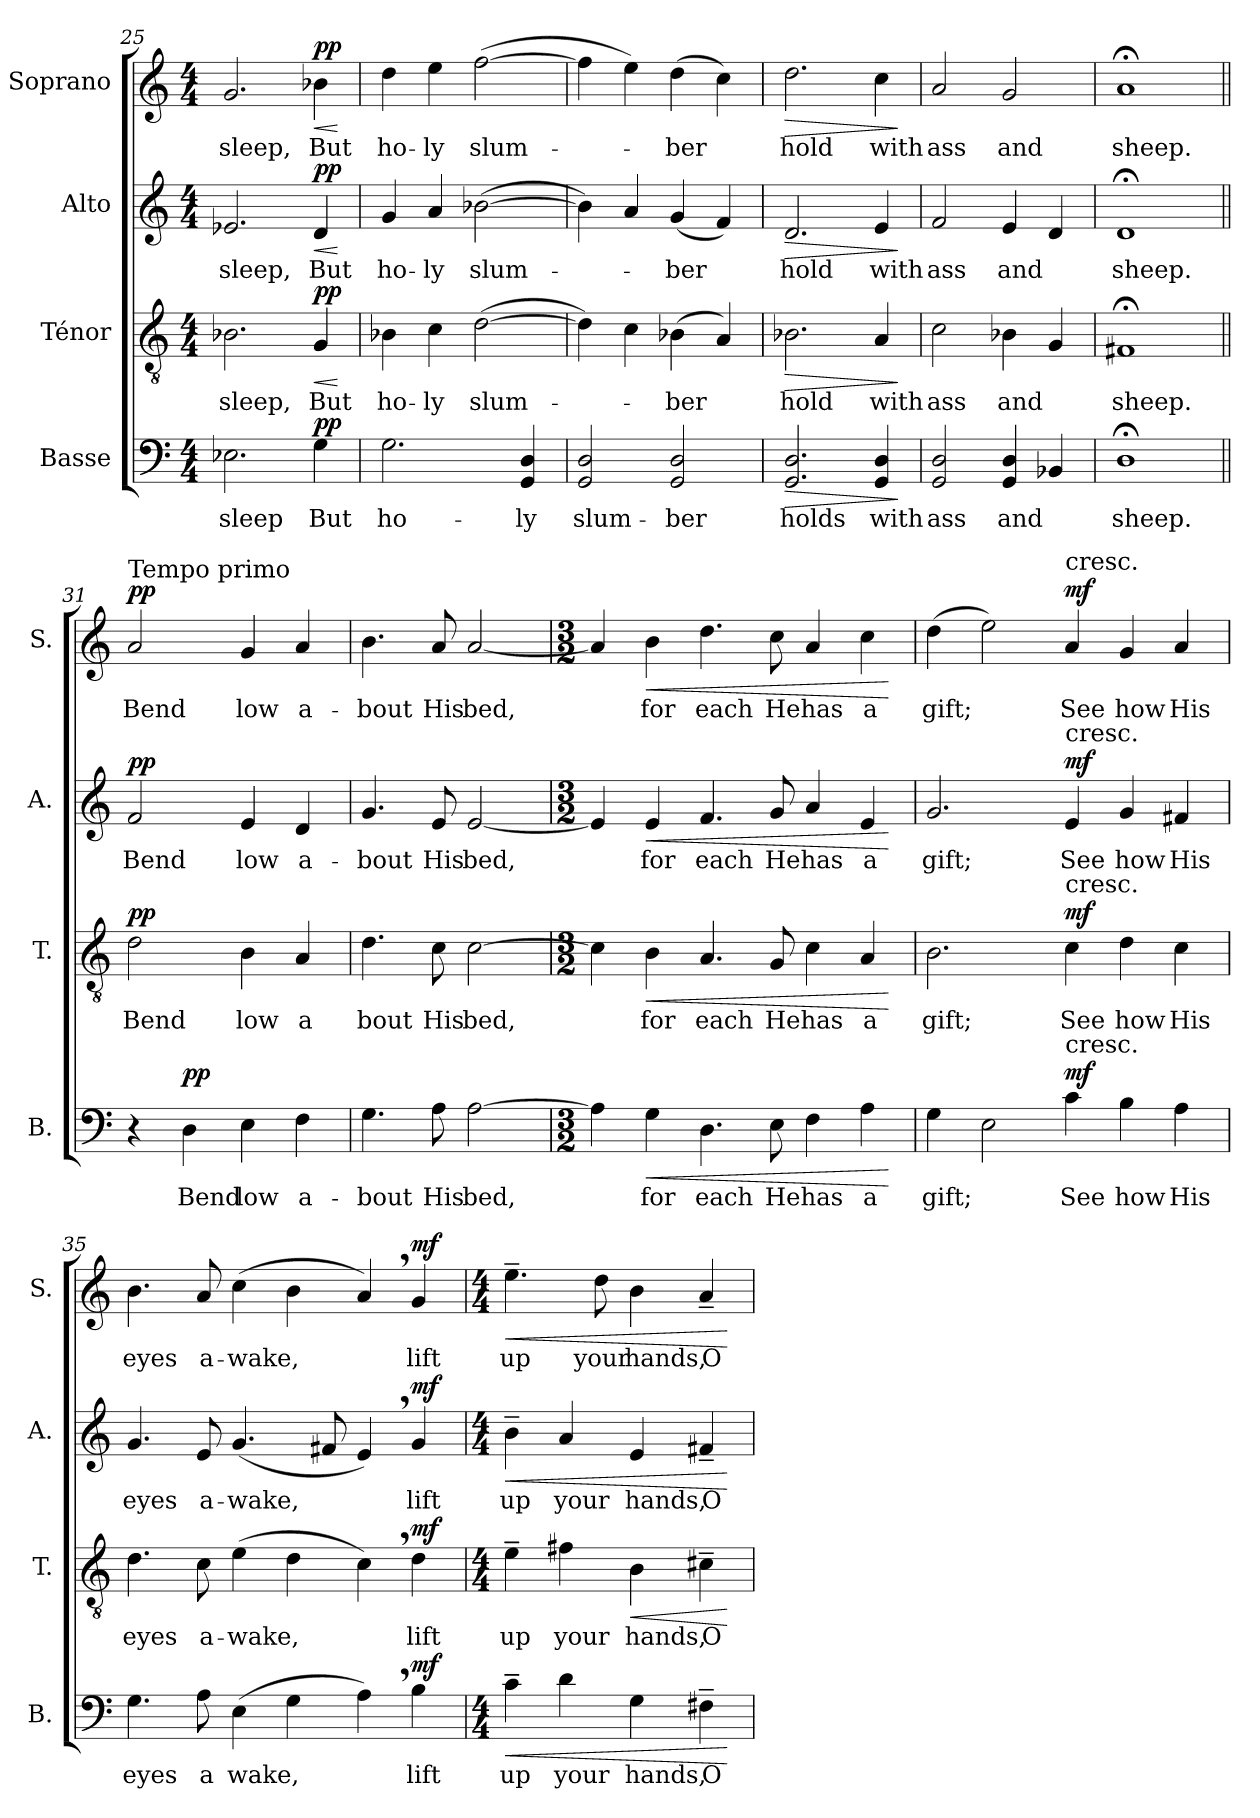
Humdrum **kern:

**kern	**text	**dynam	**kern	**text	**dynam	**kern	**text	**dynam	**kern	**text	**dynam
*part4	*part4	*part4	*part3	*part3	*part3	*part2	*part2	*part2	*part1	*part1	*part1
*staff4	*staff4	*staff4	*staff3	*staff3	*staff3	*staff2	*staff2	*staff2	*staff1	*staff1	*staff1
*I"Basse	*	*	*I"Ténor	*	*	*I"Alto	*	*	*I"Soprano	*	*
*I'B.	*	*	*I'T.	*	*	*I'A.	*	*	*I'S.	*	*
*clefF4	*	*	*clefGv2	*	*	*clefG2	*	*	*clefG2	*	*
*k[]	*	*	*k[]	*	*	*k[]	*	*	*k[]	*	*
*M4/4	*	*	*M4/4	*	*	*M4/4	*	*	*M4/4	*	*
=25	=25	=25	=25	=25	=25	=25	=25	=25	=25	=25	=25
!	!LO:LY:b	!	!	!LO:LY:b	!	!	!LO:LY:b	!	!	!LO:LY:b	!
2.E-X\	sleep	.	2.B-X\	sleep,	.	2.e-X/	sleep,	.	2.g/	sleep,	.
!	!LO:LY:b	!LO:DY:a	!	!LO:LY:b	!LO:HP:b	!	!LO:LY:b	!LO:HP:b	!	!LO:LY:b	!LO:HP:b
!	!	!	!	!	!LO:DY:n=1:a	!	!	!LO:DY:n=1:a	!	!	!LO:DY:n=1:a
4G\	But	pp	4G/	But	< pp	4d/	But	< pp	4b-X\	But	< pp
.	.	.	.	.	[	.	.	[	.	.	[
=26	=26	=26	=26	=26	=26	=26	=26	=26	=26	=26	=26
!	!LO:LY:b	!	!	!LO:LY:b	!	!	!LO:LY:b	!	!	!LO:LY:b	!
2.G\	ho-	.	4B-X\	ho-	.	4g/	ho-	.	4dd\	ho-	.
!	!	!	!	!LO:LY:b	!	!	!LO:LY:b	!	!	!LO:LY:b	!
.	.	.	4c\	-ly	.	4a/	-ly	.	4ee\	-ly	.
!	!	!	!	!LO:LY:b	!	!	!LO:LY:b	!	!	!LO:LY:b	!
.	.	.	(>[2d\	slum-	.	(>[2b-X\	slum-	.	(>[2ff\	slum-	.
!	!LO:LY:b	!	!	!	!	!	!	!	!	!	!
4GG/ 4D/	-ly	.	.	.	.	.	.	.	.	.	.
=27	=27	=27	=27	=27	=27	=27	=27	=27	=27	=27	=27
!	!LO:LY:b	!	!	!	!	!	!	!	!	!	!
2GG/ 2D/	slum-	.	4d\])	.	.	4b-\])	.	.	4ff\]	.	.
.	.	.	4c\	.	.	4a/	.	.	4ee\)	.	.
!	!LO:LY:b	!	!	!LO:LY:b	!	!	!LO:LY:b	!	!	!LO:LY:b	!
2GG/ 2D/	-ber	.	(>4B-X\	-ber	.	(<4g/	-ber	.	(>4dd\	-ber	.
.	.	.	4A/)	.	.	4f/)	.	.	4cc\)	.	.
=28	=28	=28	=28	=28	=28	=28	=28	=28	=28	=28	=28
!	!LO:LY:b	!LO:HP:b	!	!LO:LY:b	!LO:HP:b	!	!LO:LY:b	!LO:HP:b	!	!LO:LY:b	!LO:HP:b
2.GG/ 2.D/	holds	>	2.B-X\	hold	>	2.d/	hold	>	2.dd\	hold	>
!	!LO:LY:b	!	!	!LO:LY:b	!	!	!LO:LY:b	!	!	!LO:LY:b	!
4GG/ 4D/	with	.	4A/	with	.	4e/	with	.	4cc\	with	.
.	.	]	.	.	]	.	.	]	.	.	]
=29	=29	=29	=29	=29	=29	=29	=29	=29	=29	=29	=29
!	!LO:LY:b	!	!	!LO:LY:b	!	!	!LO:LY:b	!	!	!LO:LY:b	!
2GG/ 2D/	ass	.	2c\	ass	.	2f/	ass	.	2a/	ass	.
!	!LO:LY:b	!	!	!LO:LY:b	!	!	!LO:LY:b	!	!	!LO:LY:b	!
4GG/ 4D/	and	.	4B-X\	and	.	4e/	and	.	2g/	and	.
4BB-X/	.	.	4G/	.	.	4d/	.	.	.	.	.
=30	=30	=30	=30	=30	=30	=30	=30	=30	=30	=30	=30
!	!LO:LY:b	!	!	!LO:LY:b	!	!	!LO:LY:b	!	!	!LO:LY:b	!
1D;<	sheep.	.	1F#X;<	sheep.	.	1d;<	sheep.	.	1a;<	sheep.	.
!!LO:PB:g=z
=31||	=31||	=31||	=31||	=31||	=31||	=31||	=31||	=31||	=31||	=31||	=31||
!	!	!	!	!	!	!	!	!	!LO:TX:a:t=Tempo primo	!	!
!	!	!	!	!LO:LY:b	!LO:DY:a	!	!LO:LY:b	!LO:DY:a	!	!LO:LY:b	!LO:DY:a
4r	.	.	2d\	Bend	pp	2f/	Bend	pp	2a/	Bend	pp
!	!LO:LY:b	!LO:DY:a	!	!	!	!	!	!	!	!	!
4D\	Bend	pp	.	.	.	.	.	.	.	.	.
!	!LO:LY:b	!	!	!LO:LY:b	!	!	!LO:LY:b	!	!	!LO:LY:b	!
4E\	low	.	4B\	low	.	4e/	low	.	4g/	low	.
!	!LO:LY:b	!	!	!LO:LY:b	!	!	!LO:LY:b	!	!	!LO:LY:b	!
4F\	a-	.	4A/	a	.	4d/	a-	.	4a/	a-	.
=32	=32	=32	=32	=32	=32	=32	=32	=32	=32	=32	=32
!	!LO:LY:b	!	!	!LO:LY:b	!	!	!LO:LY:b	!	!	!LO:LY:b	!
4.G\	-bout	.	4.d\	bout	.	4.g/	-bout	.	4.b\	-bout	.
!	!LO:LY:b	!	!	!LO:LY:b	!	!	!LO:LY:b	!	!	!LO:LY:b	!
8A\	His	.	8c\	His	.	8e/	His	.	8a/	His	.
!	!LO:LY:b	!	!	!LO:LY:b	!	!	!LO:LY:b	!	!	!LO:LY:b	!
[2A\	bed,	.	[2c\	bed,	.	[2e/	bed,	.	[2a/	bed,	.
=33	=33	=33	=33	=33	=33	=33	=33	=33	=33	=33	=33
*M3/2	*	*	*M3/2	*	*	*M3/2	*	*	*M3/2	*	*
4A\]	.	.	4c\]	.	.	4e/]	.	.	4a/]	.	.
!	!LO:LY:b	!LO:HP:b	!	!LO:LY:b	!LO:HP:b	!	!LO:LY:b	!LO:HP:b	!	!LO:LY:b	!LO:HP:b
4G\	for	<	4B\	for	<	4e/	for	<	4b\	for	<
!	!LO:LY:b	!	!	!LO:LY:b	!	!	!LO:LY:b	!	!	!LO:LY:b	!
4.D\	each	.	4.A/	each	.	4.f/	each	.	4.dd\	each	.
!	!LO:LY:b	!	!	!LO:LY:b	!	!	!LO:LY:b	!	!	!LO:LY:b	!
8E\	He	.	8G/	He	.	8g/	He	.	8cc\	He	.
!	!LO:LY:b	!	!	!LO:LY:b	!	!	!LO:LY:b	!	!	!LO:LY:b	!
4F\	has	.	4c\	has	.	4a/	has	.	4a/	has	.
!	!LO:LY:b	!	!	!LO:LY:b	!	!	!LO:LY:b	!	!	!LO:LY:b	!
4A\	a	.	4A/	a	.	4e/	a	.	4cc\	a	.
.	.	[	.	.	[	.	.	[	.	.	[
=34	=34	=34	=34	=34	=34	=34	=34	=34	=34	=34	=34
!	!LO:LY:b	!	!	!LO:LY:b	!	!	!LO:LY:b	!	!	!LO:LY:b	!
4G\	gift;	.	2.B\	gift;	.	2.g/	gift;	.	(>4dd\	gift;	.
2E\	.	.	.	.	.	.	.	.	2ee\)	.	.
!	!	!	!	!	!	!	!	!	!LO:TX:a:t=cresc.	!	!
!	!	!	!	!	!	!LO:TX:a:t=cresc.	!	!	!	!	!
!	!	!	!LO:TX:a:t=cresc.	!	!	!	!	!	!	!	!
!LO:TX:a:t=cresc.	!	!	!	!	!	!	!	!	!	!	!
!	!LO:LY:b	!LO:DY:a	!	!LO:LY:b	!LO:DY:a	!	!LO:LY:b	!LO:DY:a	!	!LO:LY:b	!LO:DY:a
4c\	See	mf	4c\	See	mf	4e/	See	mf	4a/	See	mf
!	!LO:LY:b	!	!	!LO:LY:b	!	!	!LO:LY:b	!	!	!LO:LY:b	!
4B\	how	.	4d\	how	.	4g/	how	.	4g/	how	.
!	!LO:LY:b	!	!	!LO:LY:b	!	!	!LO:LY:b	!	!	!LO:LY:b	!
4A\	His	.	4c\	His	.	4f#X/	His	.	4a/	His	.
=35	=35	=35	=35	=35	=35	=35	=35	=35	=35	=35	=35
!	!LO:LY:b	!	!	!LO:LY:b	!	!	!LO:LY:b	!	!	!LO:LY:b	!
4.G\	eyes	.	4.d\	eyes	.	4.g/	eyes	.	4.b\	eyes	.
!	!LO:LY:b	!	!	!LO:LY:b	!	!	!LO:LY:b	!	!	!LO:LY:b	!
8A\	a	.	8c\	a-	.	8e/	a-	.	8a/	a-	.
!	!LO:LY:b	!	!	!LO:LY:b	!	!	!LO:LY:b	!	!	!LO:LY:b	!
(>4E\	wake,	.	(>4e\	-wake,	.	(>4.g/	-wake,	.	(>4cc\	-wake,	.
4G\	.	.	4d\	.	.	.	.	.	4b\	.	.
.	.	.	.	.	.	8f#X/	.	.	.	.	.
4A,\)	.	.	4c,\)	.	.	4e,/)	.	.	4a,/)	.	.
!	!LO:LY:b	!LO:DY:a	!	!LO:LY:b	!LO:DY:a	!	!LO:LY:b	!LO:DY:a	!	!LO:LY:b	!LO:DY:a
4B\	lift	mf	4d\	lift	mf	4g/	lift	mf	4g/	lift	mf
!!LO:LB:g=z
=36	=36	=36	=36	=36	=36	=36	=36	=36	=36	=36	=36
*M4/4	*	*	*M4/4	*	*	*M4/4	*	*	*M4/4	*	*
!	!LO:LY:b	!LO:HP:b	!	!LO:LY:b	!	!	!LO:LY:b	!LO:HP:b	!	!LO:LY:b	!LO:HP:b
4c~\	up	<	4e~\	up	.	4b~\	up	<	4.ee~\	up	<
!	!LO:LY:b	!	!	!LO:LY:b	!	!	!LO:LY:b	!	!	!	!
4d\	your	.	4f#X\	your	.	4a/	your	.	.	.	.
!	!	!	!	!	!	!	!	!	!	!LO:LY:b	!
.	.	.	.	.	.	.	.	.	8dd\	your	.
!	!LO:LY:b	!	!	!LO:LY:b	!LO:HP:b	!	!LO:LY:b	!	!	!LO:LY:b	!
4G\	hands,	.	4B\	hands,	<	4e/	hands,	.	4b\	hands,	.
!	!LO:LY:b	!	!	!LO:LY:b	!	!	!LO:LY:b	!	!	!LO:LY:b	!
4F#X~\	O	.	4c#X~\	O	.	4f#X~/	O	.	4a~/	O	.
.	.	[	.	.	[	.	.	[	.	.	[
=	=	=	=	=	=	=	=	=	=	=	=
*-	*-	*-	*-	*-	*-	*-	*-	*-	*-	*-	*-
